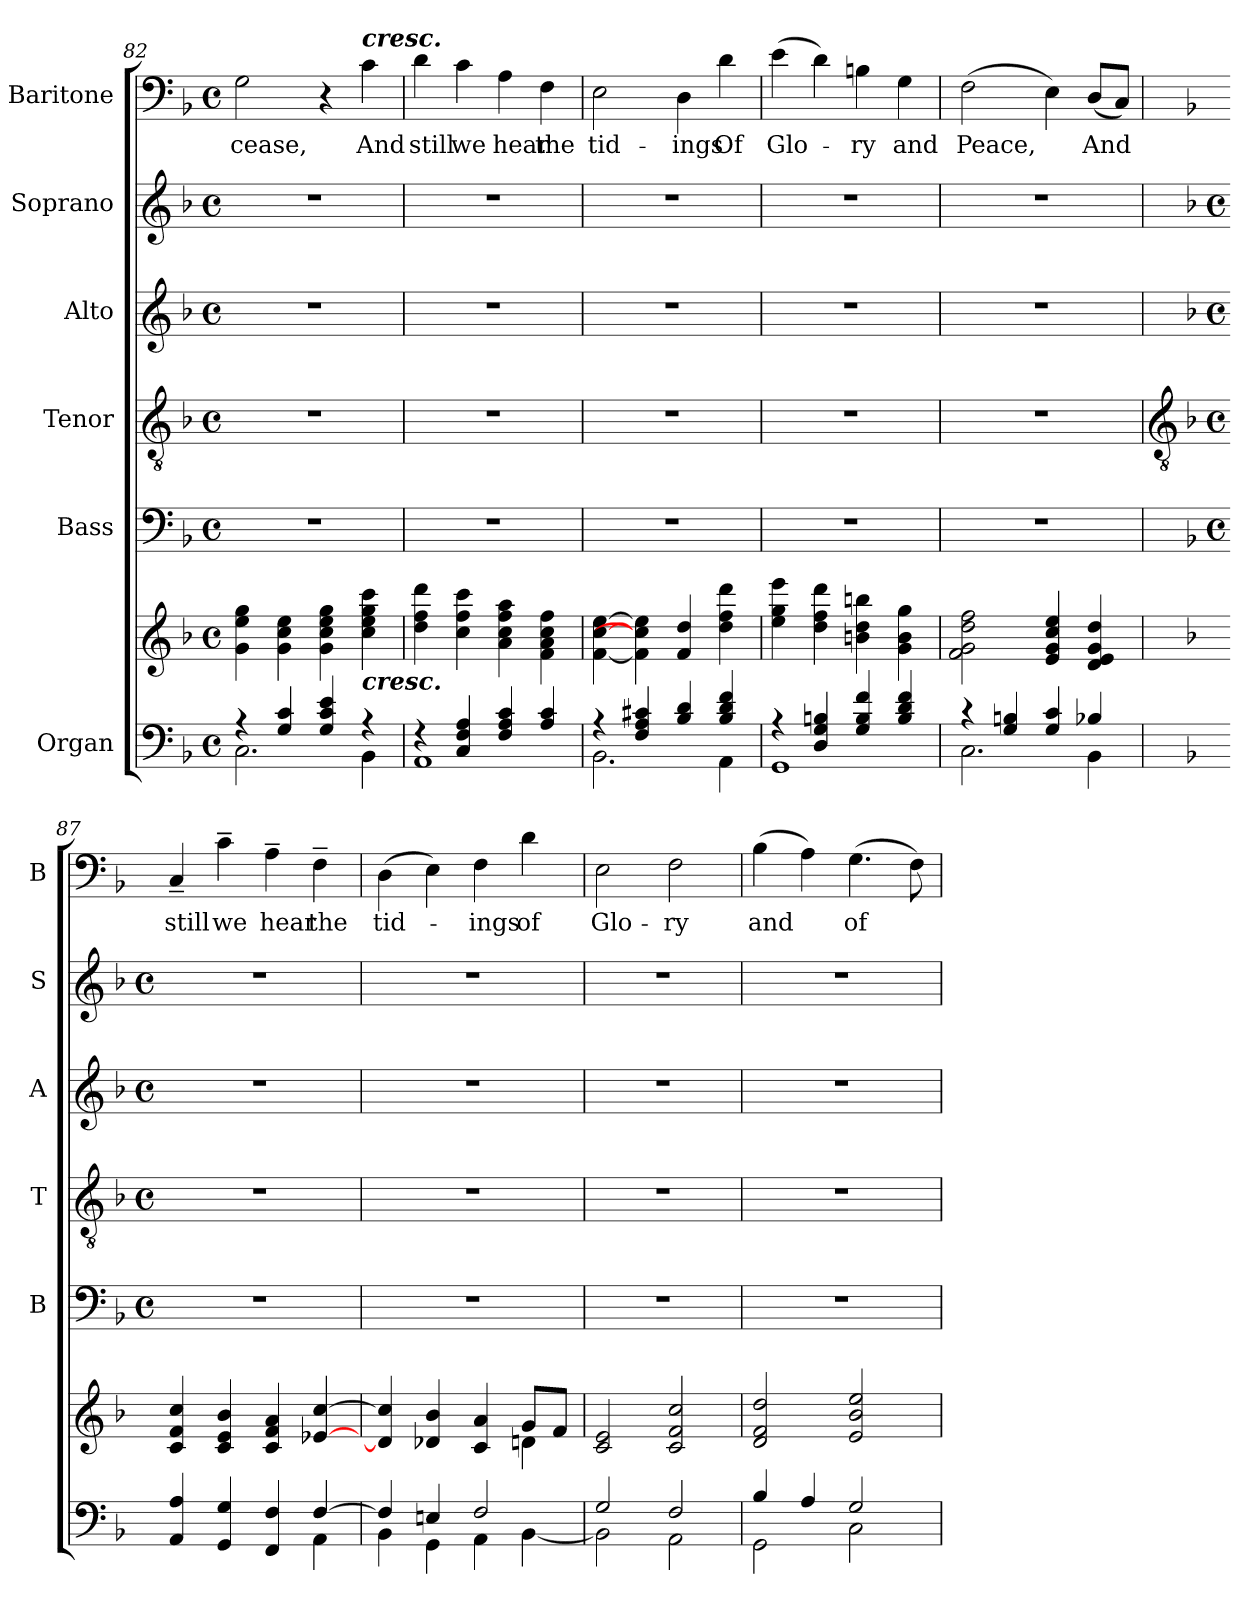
**kern	**kern	**kern	**kern	**kern	**kern	**kern	**text
*part6	*part6	*part5	*part4	*part3	*part2	*part1	*part1
*staff7	*staff6	*staff5	*staff4	*staff3	*staff2	*staff1	*staff1
*I"Organ	*	*I"Bass	*I"Tenor	*I"Alto	*I"Soprano	*I"Baritone	*
*	*	*I'B	*I'T	*I'A	*I'S	*I'B	*
*clefF4	*clefG2	*clefF4	*clefGv2	*clefG2	*clefG2	*clefF4	*
*k[b-]	*k[b-]	*k[b-]	*k[b-]	*k[b-]	*k[b-]	*k[b-]	*
*F:	*F:	*F:	*F:	*F:	*F:	*F:	*
*M4/4	*M4/4	*M4/4	*M4/4	*M4/4	*M4/4	*M4/4	*
*met(c)	*met(c)	*met(c)	*met(c)	*met(c)	*met(c)	*met(c)	*
=82	=82	=82	=82	=82	=82	=82	=82
*^	*	*	*	*	*	*	*
!	!	!	!	!	!	!	!	!LO:LY:b
4r	2.C\	4g 4ee 4gg	1r	1r	1r	1r	2G	cease,
4G/ 4c/	.	4g 4cc 4ee	.	.	.	.	.	.
4G/ 4c/ 4e/	.	4g 4cc 4ee 4gg	.	.	.	.	4r	.
!	!	!	!	!	!	!	!LO:TX:a:Bi:t=cresc.	!
!	!	!LO:TX:b:Bi:t=cresc.	!	!	!	!	!	!
!	!	!	!	!	!	!	!	!LO:LY:b
4r	4BB-\	4cc 4ee 4gg 4ccc	.	.	.	.	4c	And
=83	=83	=83	=83	=83	=83	=83	=83	=83
!	!	!	!	!	!	!	!	!LO:LY:b
4r	1AA\	4dd 4ff 4ddd	1r	1r	1r	1r	4d	still
!	!	!	!	!	!	!	!	!LO:LY:b
4C/ 4F/ 4A/	.	4cc 4ff 4ccc	.	.	.	.	4c	we
!	!	!	!	!	!	!	!	!LO:LY:b
4F/ 4A/ 4c/	.	4a 4cc 4ff 4aa	.	.	.	.	4A	hear
!	!	!	!	!	!	!	!	!LO:LY:b
4A/ 4c/	.	4f 4a 4cc 4ff	.	.	.	.	4F	the
=84	=84	=84	=84	=84	=84	=84	=84	=84
!	!	!	!	!	!	!	!	!LO:LY:b
4r	2.BB-\	[4f [4cc [4ee	1r	1r	1r	1r	2E	tid-
4F/ 4A/ 4c#X/	.	4f] 4cc#] 4ee]	.	.	.	.	.	.
!	!	!	!	!	!	!	!	!LO:LY:b
4B-/ 4d/	.	4f 4dd	.	.	.	.	4D	-ings
!	!	!	!	!	!	!	!	!LO:LY:b
4B-/ 4d/ 4f/	4AA\	4dd 4ff 4ddd	.	.	.	.	4d	Of
=85	=85	=85	=85	=85	=85	=85	=85	=85
!	!	!	!	!	!	!	!	!LO:LY:b
4r	1GG\	4ee 4gg 4eee	1r	1r	1r	1r	(>4e	Glo-
4D/ 4G/ 4Bn/	.	4dd 4ff 4ddd	.	.	.	.	4d)	.
!	!	!	!	!	!	!	!	!LO:LY:b
4G/ 4B/ 4f/	.	4bn 4dd 4bbn	.	.	.	.	4Bn	ry
!	!	!	!	!	!	!	!	!LO:LY:b
4B/ 4d/ 4f/	.	4g 4b 4gg	.	.	.	.	4G	and
=86	=86	=86	=86	=86	=86	=86	=86	=86
!	!	!	!	!	!	!	!	!LO:LY:b
4r	2.C\	2f 2g 2dd 2ff	1r	1r	1r	1r	(>2F	Peace,
4G/ 4Bn/	.	.	.	.	.	.	.	.
4G/ 4c/	.	4e 4g 4cc 4ee	.	.	.	.	4E)	.
!	!	!	!	!	!	!	!	!LO:LY:b
4B-X/	4BB-\	4d 4e 4g 4dd	.	.	.	.	(<8DL	And
.	.	.	.	.	.	.	8CJ)	.
*v	*v	*	*	*	*	*	*	*
!!LO:LB:g=z
=87	=87	=87	=87	=87	=87	=87	=87
*	*	*	*clefGv2	*	*	*	*
*	*	*k[b-]	*k[b-]	*k[b-]	*k[b-]	*	*
*	*	*F:	*F:	*F:	*F:	*	*
*	*	*M4/4	*M4/4	*M4/4	*M4/4	*	*
*	*	*met(c)	*met(c)	*met(c)	*met(c)	*	*
*^	*^	*	*	*	*	*	*
*	*^	*	*^	*	*	*	*	*	*
!	!	!	!	!	!	!	!	!	!	!	!LO:LY:b
4AA/ 4A/	2.ryy	1ryy	4c 4f 4cc	1ryy	1ryy	1r	1r	1r	1r	4C~	still
!	!	!	!	!	!	!	!	!	!	!	!LO:LY:b
4GG/ 4G/	.	.	4c 4e 4b-	.	.	.	.	.	.	4c~	we
!	!	!	!	!	!	!	!	!	!	!	!LO:LY:b
4FF/ 4F/	.	.	4c 4f 4a	.	.	.	.	.	.	4A~	hear
!	!	!	!	!	!	!	!	!	!	!	!LO:LY:b
[4F/	4AA\	.	[4e-X [4cc	.	.	.	.	.	.	4F~	the
=88	=88	=88	=88	=88	=88	=88	=88	=88	=88	=88	=88
!	!	!	!	!	!	!	!	!	!	!	!LO:LY:b
4F/]	4BB-\	1ryy	4d] 4cc]	2.ryy	1ryy	1r	1r	1r	1r	(>4D	tid-
4En/	4GG\	.	4d-X 4b-	.	.	.	.	.	.	4E)	.
!	!	!	!	!	!	!	!	!	!	!	!LO:LY:b
2F/	4AA\	.	4c 4a	.	.	.	.	.	.	4F	-ings
!	!	!	!	!	!	!	!	!	!	!	!LO:LY:b
.	[4BB-\	.	8gL	4dn\	.	.	.	.	.	4d	of
.	.	.	8fJ	.	.	.	.	.	.	.	.
=89	=89	=89	=89	=89	=89	=89	=89	=89	=89	=89	=89
!	!	!	!	!	!	!	!	!	!	!	!LO:LY:b
2G/	2BB-\]	1ryy	2c 2e	1ryy	1ryy	1r	1r	1r	1r	2E	Glo-
!	!	!	!	!	!	!	!	!	!	!	!LO:LY:b
2F/	2AA\	.	2c 2f 2cc	.	.	.	.	.	.	2F	-ry
=90	=90	=90	=90	=90	=90	=90	=90	=90	=90	=90	=90
!	!	!	!	!	!	!	!	!	!	!	!LO:LY:b
4B-/	2GG\	1ryy	2d 2f 2dd	1ryy	1ryy	1r	1r	1r	1r	(>4B-	and
4A/	.	.	.	.	.	.	.	.	.	4A)	.
!	!	!	!	!	!	!	!	!	!	!	!LO:LY:b
2G/	2C\	.	2e 2b- 2ee	.	.	.	.	.	.	(>4.G	of
.	.	.	.	.	.	.	.	.	.	8F)	.
*v	*v	*v	*	*	*	*	*	*	*	*	*
*	*v	*v	*v	*	*	*	*	*	*
=	=	=	=	=	=	=	=
*-	*-	*-	*-	*-	*-	*-	*-
